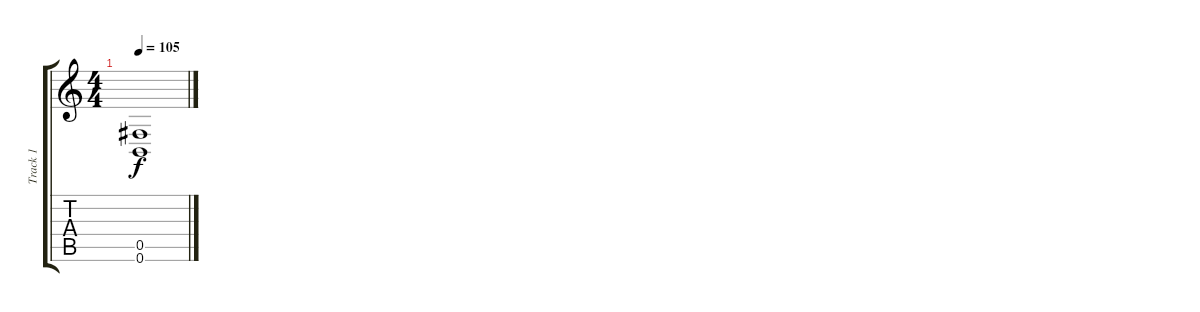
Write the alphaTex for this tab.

\track ("Track 1" "Track 1") {instrument distortionguitar}
\staff {score tabs}
\tuning (Db4 Ab3 E3 B2 Gb2 B1) {hide}
\ts (4 4)
\tempo 105
\clef g2
\ks c
(0.5 0.6).1{dy f}
